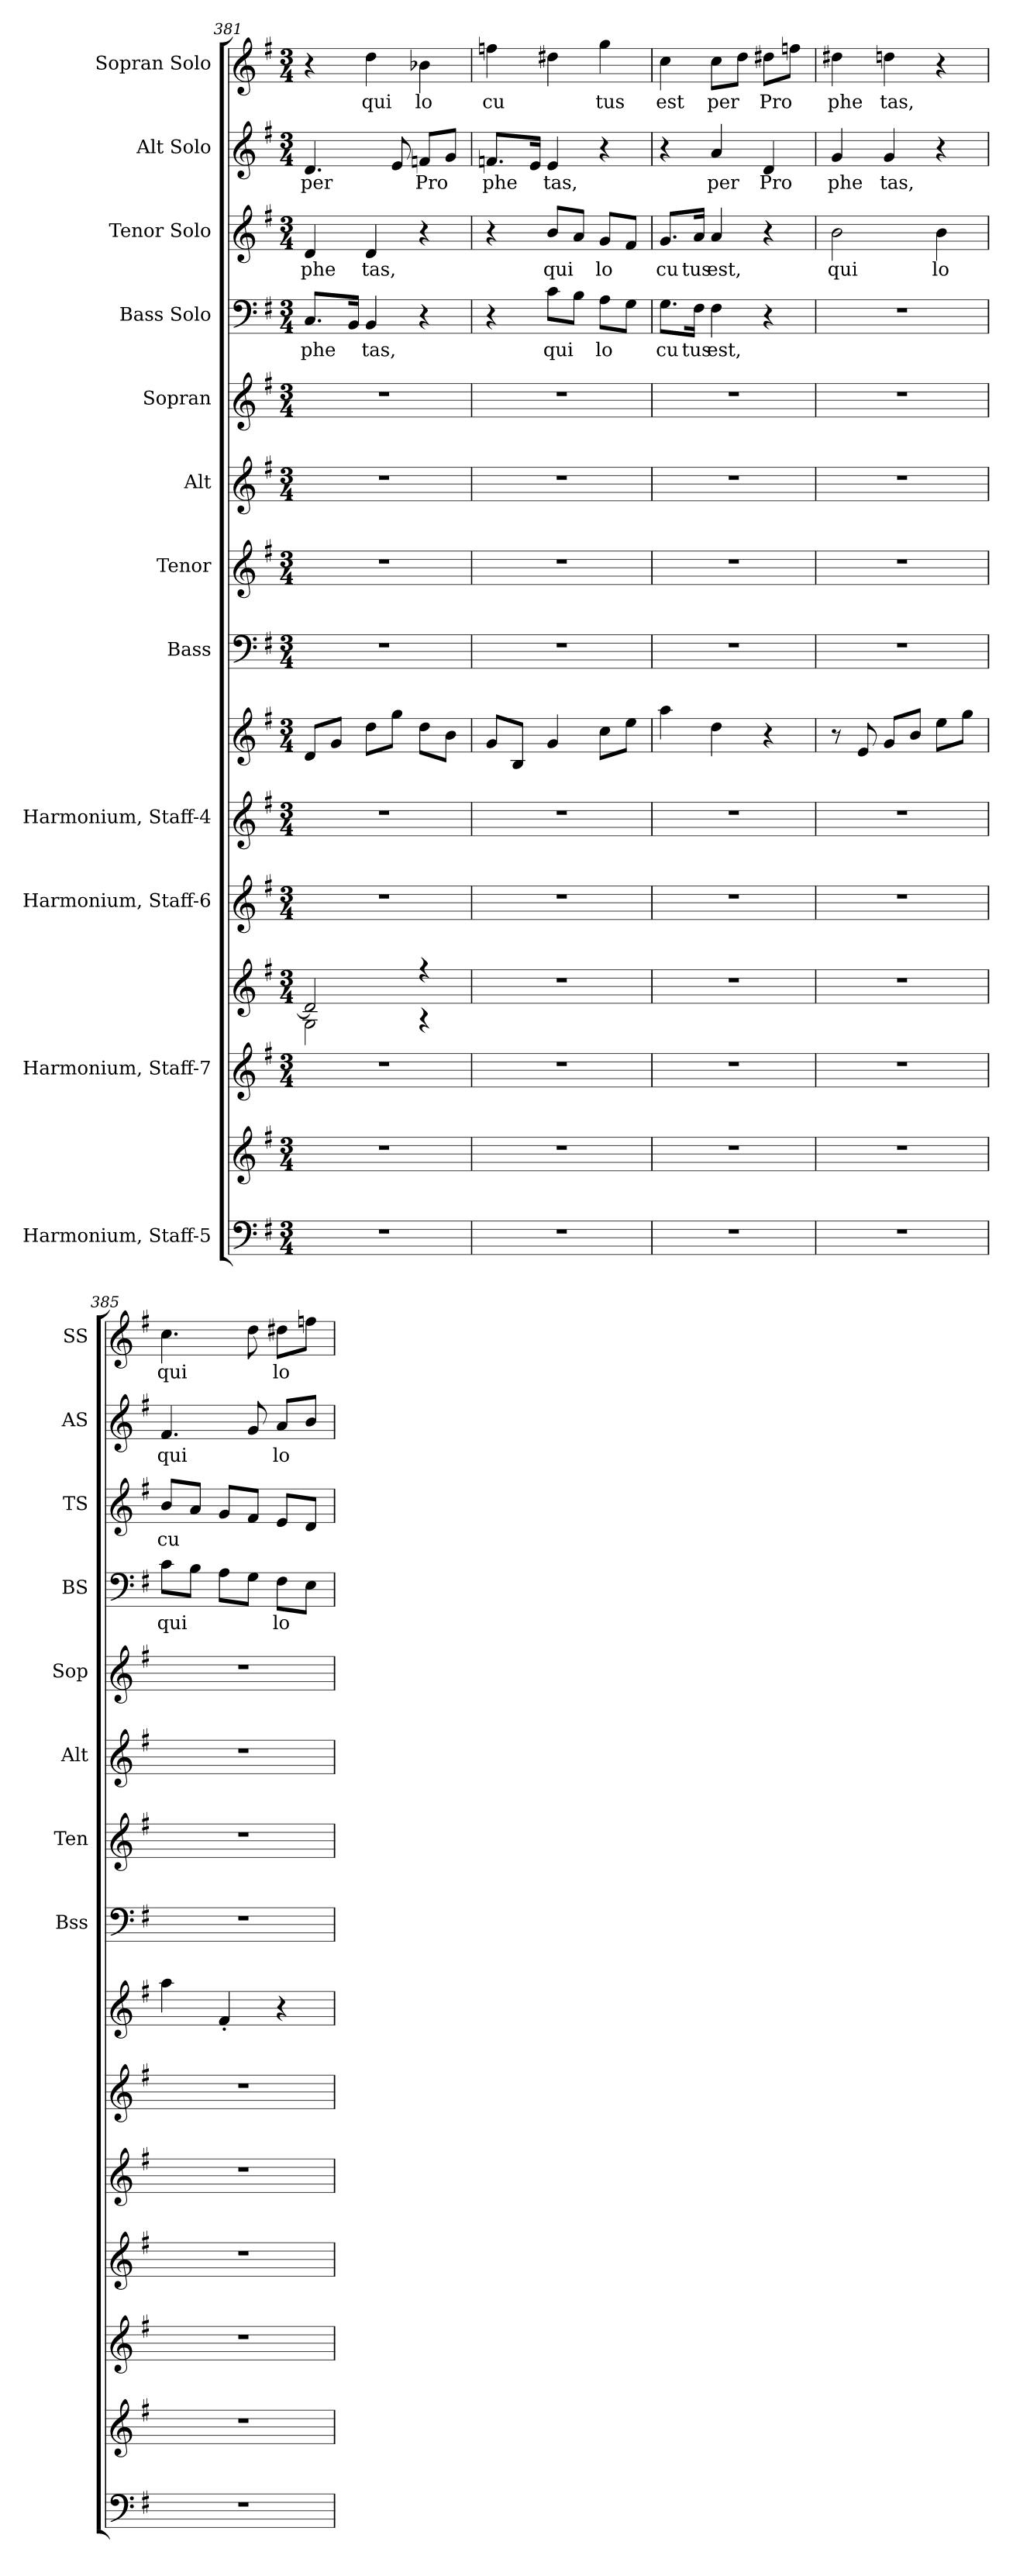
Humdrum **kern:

**kern	**kern	**kern	**kern	**kern	**kern	**kern	**kern	**kern	**kern	**kern	**kern	**text	**kern	**text	**kern	**text	**kern	**text
*part12	*part12	*part11	*part11	*part10	*part9	*part9	*part8	*part7	*part6	*part5	*part4	*part4	*part3	*part3	*part2	*part2	*part1	*part1
*staff15	*staff14	*staff13	*staff12	*staff11	*staff10	*staff9	*staff8	*staff7	*staff6	*staff5	*staff4	*staff4	*staff3	*staff3	*staff2	*staff2	*staff1	*staff1
*I"Harmonium, Staff-5	*	*I"Harmonium, Staff-7	*	*I"Harmonium, Staff-6	*I"Harmonium, Staff-4	*	*I"Bass	*I"Tenor	*I"Alt	*I"Sopran	*I"Bass Solo	*	*I"Tenor Solo	*	*I"Alt Solo	*	*I"Sopran Solo	*
*	*	*	*	*	*	*	*I'Bss	*I'Ten	*I'Alt	*I'Sop	*I'BS	*	*I'TS	*	*I'AS	*	*I'SS	*
*clefF4	*clefG2	*clefG2	*clefG2	*clefG2	*clefG2	*clefG2	*clefF4	*clefG2	*clefG2	*clefG2	*clefF4	*	*clefG2	*	*clefG2	*	*clefG2	*
*	*	*	*	*	*	*	*	*ITrd4c7	*ITrd2c3	*ITrd2c3	*	*	*ITrd4c7	*	*	*	*ITrd2c3	*
*k[f#]	*k[f#]	*k[f#]	*k[f#]	*k[f#]	*k[f#]	*k[f#]	*k[f#]	*k[]	*k[f#c#g#d#]	*k[f#c#g#d#]	*k[f#]	*	*k[]	*	*k[f#]	*	*k[f#c#g#d#]	*
*M3/4	*M3/4	*M3/4	*M3/4	*M3/4	*M3/4	*M3/4	*M3/4	*M3/4	*M3/4	*M3/4	*M3/4	*	*M3/4	*	*M3/4	*	*M3/4	*
=381	=381	=381	=381	=381	=381	=381	=381	=381	=381	=381	=381	=381	=381	=381	=381	=381	=381	=381
*	*	*	*^	*	*	*	*	*	*	*	*	*	*	*	*	*	*	*
2.r	2.r	2.r	2d/]	2G\	2.r	2.r	8d/L	2.r	2.r	2.r	2.r	8.C/L	phe	4G/	phe	4.d/	per	4r	.
.	.	.	.	.	.	.	8g/J	.	.	.	.	.	.	.	.	.	.	.	.
.	.	.	.	.	.	.	.	.	.	.	.	16BB/Jk	.	.	.	.	.	.	.
.	.	.	.	.	.	.	8dd\L	.	.	.	.	4BB/	tas,	4G/	tas,	.	.	4b\	qui
.	.	.	.	.	.	.	8gg\J	.	.	.	.	.	.	.	.	8e/	.	.	.
.	.	.	4r	4r	.	.	8dd\L	.	.	.	.	4r	.	4r	.	8fn/L	Pro	4gn\	lo
.	.	.	.	.	.	.	8b\J	.	.	.	.	.	.	.	.	8g/J	.	.	.
*	*	*	*v	*v	*	*	*	*	*	*	*	*	*	*	*	*	*	*	*
=382	=382	=382	=382	=382	=382	=382	=382	=382	=382	=382	=382	=382	=382	=382	=382	=382	=382	=382
2.r	2.r	2.r	2.r	2.r	2.r	8g/L	2.r	2.r	2.r	2.r	4r	.	4r	.	8.fn/L	phe	4ddn\	cu
.	.	.	.	.	.	8B/J	.	.	.	.	.	.	.	.	.	.	.	.
.	.	.	.	.	.	.	.	.	.	.	.	.	.	.	16e/Jk	.	.	.
.	.	.	.	.	.	4g/	.	.	.	.	8c\L	qui	8e/L	qui	4e/	tas,	4b#X\	.
.	.	.	.	.	.	.	.	.	.	.	8B\J	.	8d/J	.	.	.	.	.
.	.	.	.	.	.	8cc\L	.	.	.	.	8A\L	lo	8c/L	lo	4r	.	4ee\	tus
.	.	.	.	.	.	8ee\J	.	.	.	.	8G\J	.	8B/J	.	.	.	.	.
!!LO:PB:g=z
=383	=383	=383	=383	=383	=383	=383	=383	=383	=383	=383	=383	=383	=383	=383	=383	=383	=383	=383
2.r	2.r	2.r	2.r	2.r	2.r	4aa\	2.r	2.r	2.r	2.r	8.G\L	cu	8.c/L	cu	4r	.	4a\	est
.	.	.	.	.	.	.	.	.	.	.	16F#\Jk	tus	16d/Jk	tus	.	.	.	.
.	.	.	.	.	.	4dd\	.	.	.	.	4F#\	est,	4d/	est,	4a/	per	8a\L	per
.	.	.	.	.	.	.	.	.	.	.	.	.	.	.	.	.	8b\J	.
.	.	.	.	.	.	4r	.	.	.	.	4r	.	4r	.	4d/	Pro	8b#X\L	Pro
.	.	.	.	.	.	.	.	.	.	.	.	.	.	.	.	.	8ddn\J	.
=384	=384	=384	=384	=384	=384	=384	=384	=384	=384	=384	=384	=384	=384	=384	=384	=384	=384	=384
2.r	2.r	2.r	2.r	2.r	2.r	8r	2.r	2.r	2.r	2.r	2.r	.	2e\	qui	4g/	phe	4b#X\	phe
.	.	.	.	.	.	8e/	.	.	.	.	.	.	.	.	.	.	.	.
.	.	.	.	.	.	8g/L	.	.	.	.	.	.	.	.	4g/	tas,	4bn\	tas,
.	.	.	.	.	.	8b/J	.	.	.	.	.	.	.	.	.	.	.	.
.	.	.	.	.	.	8ee\L	.	.	.	.	.	.	4e\	lo	4r	.	4r	.
.	.	.	.	.	.	8gg\J	.	.	.	.	.	.	.	.	.	.	.	.
=385	=385	=385	=385	=385	=385	=385	=385	=385	=385	=385	=385	=385	=385	=385	=385	=385	=385	=385
2.r	2.r	2.r	2.r	2.r	2.r	4aa\	2.r	2.r	2.r	2.r	8c\L	qui	8e/L	cu	4.f#/	qui	4.a\	qui
.	.	.	.	.	.	.	.	.	.	.	8B\J	.	8d/J	.	.	.	.	.
.	.	.	.	.	.	4f#'/	.	.	.	.	8A\L	.	8c/L	.	.	.	.	.
.	.	.	.	.	.	.	.	.	.	.	8G\J	.	8B/J	.	8g/	.	8b\	.
.	.	.	.	.	.	4r	.	.	.	.	8F#\L	lo	8A/L	.	8a/L	lo	8b#X\L	lo
.	.	.	.	.	.	.	.	.	.	.	8E\J	.	8G/J	.	8b/J	.	8ddn\J	.
=	=	=	=	=	=	=	=	=	=	=	=	=	=	=	=	=	=	=
*-	*-	*-	*-	*-	*-	*-	*-	*-	*-	*-	*-	*-	*-	*-	*-	*-	*-	*-
